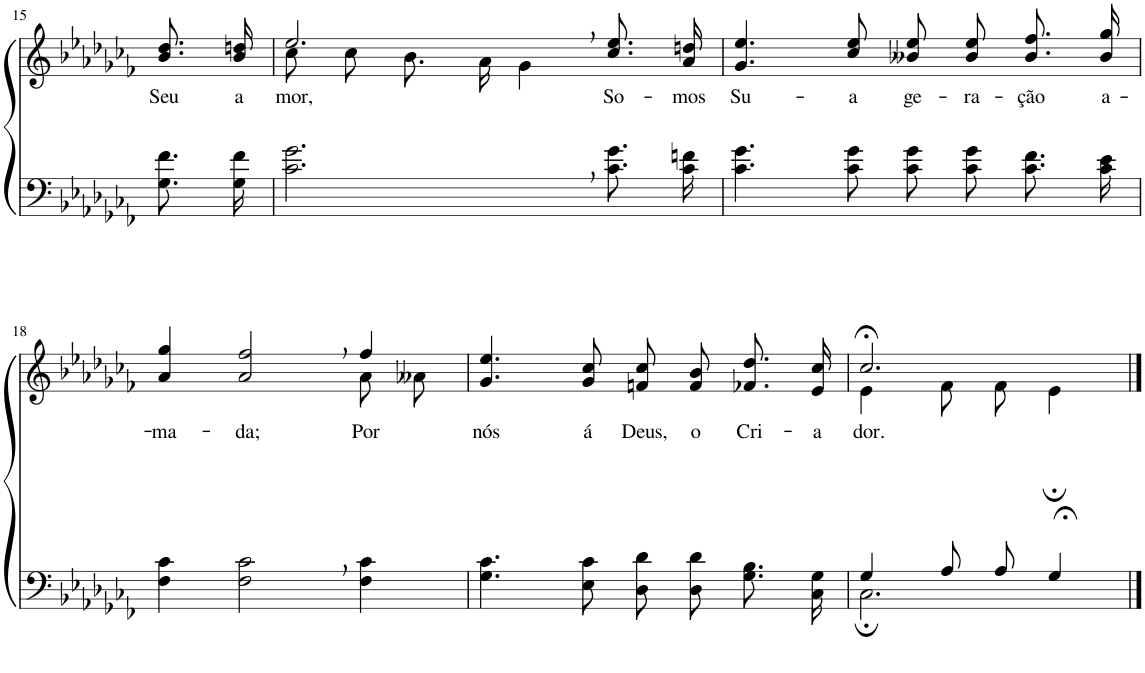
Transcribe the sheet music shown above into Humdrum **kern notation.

**kern	**kern	**text
*part2	*part1	*part1
*staff2	*staff1	*staff1
*I"Parte III e IV	*I"Parte I e II	*
!!LO:PB:g=z
*clefF4	*clefG2	*
*Trd2c3	*Trd2c3	*
*k[b-e-a-d-g-c-f-]	*k[b-e-a-d-g-c-f-]	*
*M4/4	*M4/4	*
=15	=15	=15
!	!	!LO:LY:b
8.G-\ 8.f-\L	8.b-\ 8.dd-\L	Seu
!	!	!LO:LY:b
16G-\ 16f-\Jk	16b-\ 16ddn\Jk	a-
=16	=16	=16
*	*^	*
!	!	!	!LO:LY:b
2.c-\, 2.g-\,	2.ee-,/	8cc-\L	-mor,
.	.	8cc-\J	.
.	.	8.b-\L	.
.	.	16a-\Jk	.
.	.	4g-\	.
!	!	!	!LO:LY:b
8.c-\ 8.g-\L	8.cc-\ 8.ee-\L	4ryy	So-
!	!	!	!LO:LY:b
16c-\ 16fn\Jk	16a-\ 16ddn\Jk	.	-mos
*	*v	*v	*
=17	=17	=17
!	!	!LO:LY:b
4.c-\ 4.g-\	4.g-/ 4.ee-/	Su-
!	!	!LO:LY:b
8c-\ 8g-\	8cc-/ 8ee-/	-a
!	!	!LO:LY:b
8c-\ 8g-\L	8b--X\ 8ee-\L	ge-
!	!	!LO:LY:b
8c-\ 8g-\J	8b--\ 8ee-\J	-ra-
!	!	!LO:LY:b
8.c-\ 8.f-\L	8.b--\ 8.ff-\L	-ção
!	!	!LO:LY:b
16c-\ 16e-\Jk	16b--\ 16gg-\Jk	a-
!!LO:LB:g=z
=18	=18	=18
!	!	!LO:LY:b
*	*^	*
4F-\ 4c-\	4a-/ 4gg-/	2.ryy	-ma-
!	!	!	!LO:LY:b
2F-\, 2c-\,	2a-/, 2ff-/,	.	-da;
!	!	!	!LO:LY:b
4F-\ 4c-\	4ff-/	8a-\L	Por
.	.	8a--X\J	.
=19	=19	=19	=19
!	!	!	!LO:LY:b
*	*v	*v	*
4.G-\ 4.c-\	4.g-/ 4.ee-/	nós
!	!	!LO:LY:b
8E-\ 8c-\	8g-/ 8cc-/	á
!	!	!LO:LY:b
8D-\ 8d-\L	8fn/ 8cc-/L	Deus,
!	!	!LO:LY:b
8D-\ 8d-\J	8f/ 8b-/J	o
!	!	!LO:LY:b
8.G-\ 8.B-\L	8.f-X/ 8.dd-/L	Cri-
!	!	!LO:LY:b
16C-\ 16G-\Jk	16e-/ 16cc-/Jk	-a-
=20	=20	=20
*^	*^	*
!	!	!	!	!LO:LY:b
4G-/	2.C-;\	2.cc-;</	4e-\	-dor.
8A-/L	.	.	8f-\L	.
8A-/J	.	.	8f-\J	.
4G-;</	.	.	4e-;\	.
*v	*v	*	*	*
*	*v	*v	*
==	==	==
*-	*-	*-
